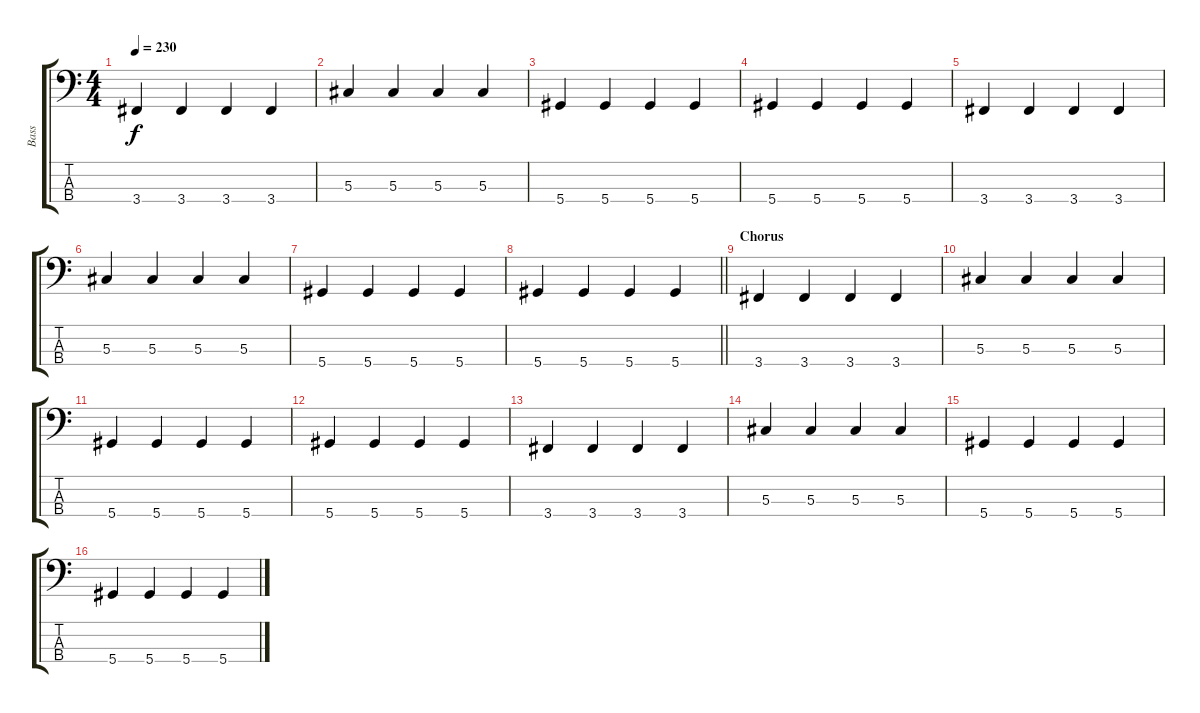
\track ("Bass" "Bass") {instrument electricbasspick}
\staff {score tabs}
\tuning (Gb2 Db2 Ab1 Eb1) {hide}
\ts (4 4)
\tempo 230
\clef f4
\ks c
3.4.4{dy f} 3.4.4 3.4.4 3.4.4 |
5.3.4 5.3.4 5.3.4 5.3.4 |
5.4.4 5.4.4 5.4.4 5.4.4 |
5.4.4 5.4.4 5.4.4 5.4.4 |
3.4.4 3.4.4 3.4.4 3.4.4 |
5.3.4 5.3.4 5.3.4 5.3.4 |
5.4.4 5.4.4 5.4.4 5.4.4 |
\barLineRight lightlight
5.4.4 5.4.4 5.4.4 5.4.4 |
\section ("" "Chorus")
3.4.4 3.4.4 3.4.4 3.4.4 |
5.3.4 5.3.4 5.3.4 5.3.4 |
5.4.4 5.4.4 5.4.4 5.4.4 |
5.4.4 5.4.4 5.4.4 5.4.4 |
3.4.4 3.4.4 3.4.4 3.4.4 |
5.3.4 5.3.4 5.3.4 5.3.4 |
5.4.4 5.4.4 5.4.4 5.4.4 |
5.4.4 5.4.4 5.4.4 5.4.4
